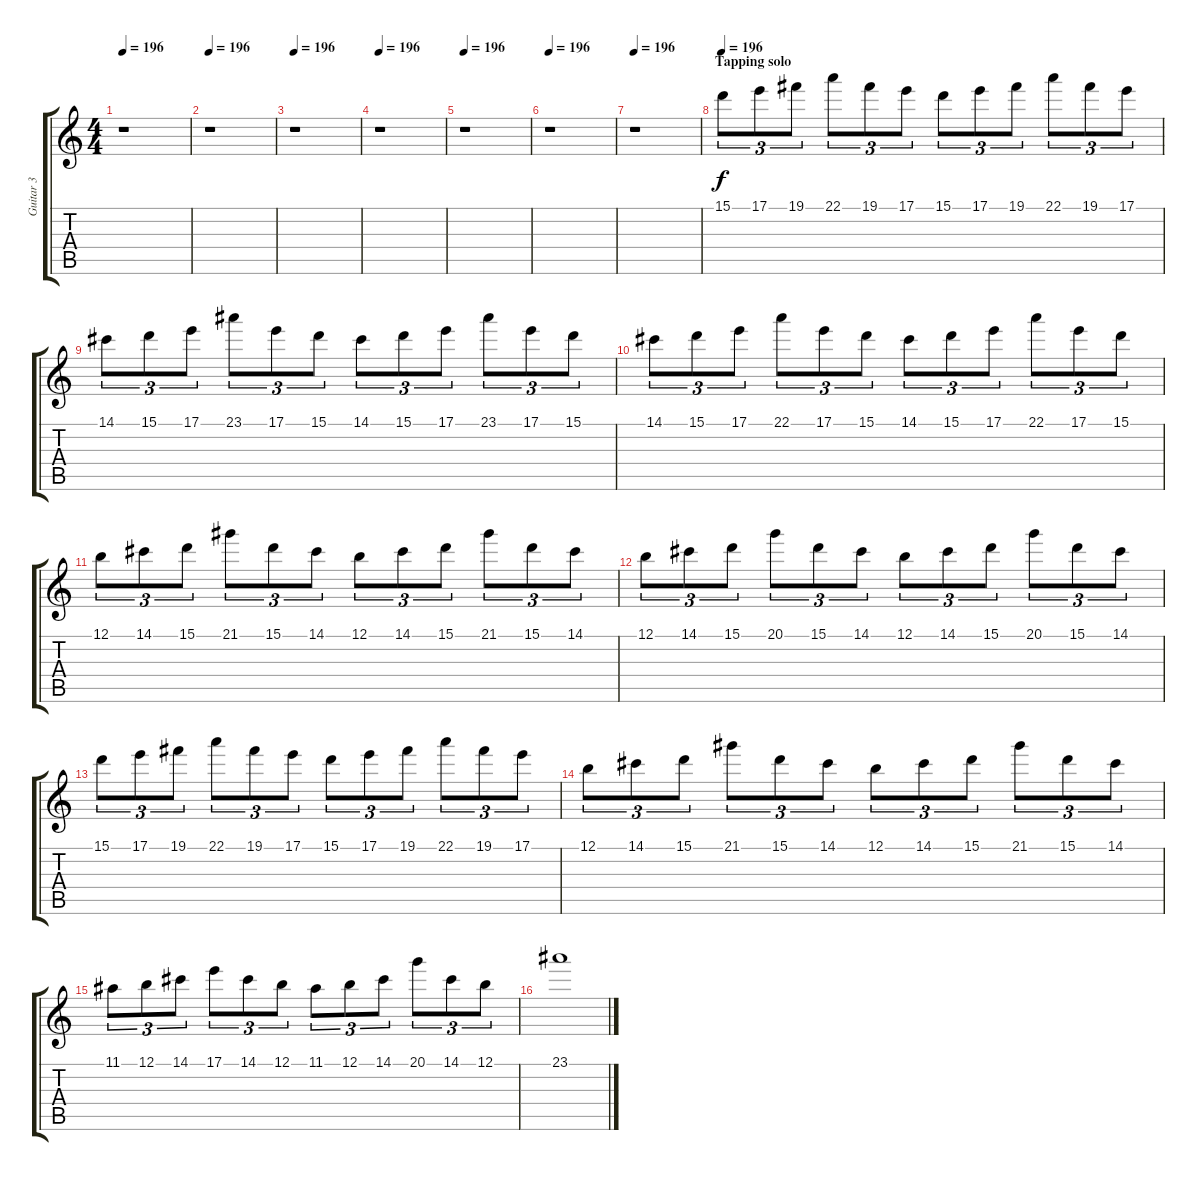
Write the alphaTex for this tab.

\track ("Guitar 3" "Guitar 3") {instrument overdrivenguitar}
\staff {score tabs}
\tuning (B3 Gb3 D3 A2 E2 B1) {hide}
\ts (4 4)
\tempo 196
\clef g2
\ks c
r.1{dy f} |
\tempo 196
r.1 |
\tempo 196
r.1 |
\tempo 196
r.1 |
\tempo 196
r.1 |
\tempo 196
r.1 |
\tempo 196
r.1 |
\section ("" "Tapping solo")
\tempo 196
15.1.8{tu (3 2)} 17.1.8{tu (3 2)} 19.1.8{tu (3 2)} 22.1.8{tu (3 2)} 19.1.8{tu (3 2)} 17.1.8{tu (3 2)} 15.1.8{tu (3 2)} 17.1.8{tu (3 2)} 19.1.8{tu (3 2)} 22.1.8{tu (3 2)} 19.1.8{tu (3 2)} 17.1.8{tu (3 2)} |
14.1.8{tu (3 2)} 15.1.8{tu (3 2)} 17.1.8{tu (3 2)} 23.1.8{tu (3 2)} 17.1.8{tu (3 2)} 15.1.8{tu (3 2)} 14.1.8{tu (3 2)} 15.1.8{tu (3 2)} 17.1.8{tu (3 2)} 23.1.8{tu (3 2)} 17.1.8{tu (3 2)} 15.1.8{tu (3 2)} |
14.1.8{tu (3 2)} 15.1.8{tu (3 2)} 17.1.8{tu (3 2)} 22.1.8{tu (3 2)} 17.1.8{tu (3 2)} 15.1.8{tu (3 2)} 14.1.8{tu (3 2)} 15.1.8{tu (3 2)} 17.1.8{tu (3 2)} 22.1.8{tu (3 2)} 17.1.8{tu (3 2)} 15.1.8{tu (3 2)} |
12.1.8{tu (3 2)} 14.1.8{tu (3 2)} 15.1.8{tu (3 2)} 21.1.8{tu (3 2)} 15.1.8{tu (3 2)} 14.1.8{tu (3 2)} 12.1.8{tu (3 2)} 14.1.8{tu (3 2)} 15.1.8{tu (3 2)} 21.1.8{tu (3 2)} 15.1.8{tu (3 2)} 14.1.8{tu (3 2)} |
12.1.8{tu (3 2)} 14.1.8{tu (3 2)} 15.1.8{tu (3 2)} 20.1.8{tu (3 2)} 15.1.8{tu (3 2)} 14.1.8{tu (3 2)} 12.1.8{tu (3 2)} 14.1.8{tu (3 2)} 15.1.8{tu (3 2)} 20.1.8{tu (3 2)} 15.1.8{tu (3 2)} 14.1.8{tu (3 2)} |
15.1.8{tu (3 2)} 17.1.8{tu (3 2)} 19.1.8{tu (3 2)} 22.1.8{tu (3 2)} 19.1.8{tu (3 2)} 17.1.8{tu (3 2)} 15.1.8{tu (3 2)} 17.1.8{tu (3 2)} 19.1.8{tu (3 2)} 22.1.8{tu (3 2)} 19.1.8{tu (3 2)} 17.1.8{tu (3 2)} |
12.1.8{tu (3 2)} 14.1.8{tu (3 2)} 15.1.8{tu (3 2)} 21.1.8{tu (3 2)} 15.1.8{tu (3 2)} 14.1.8{tu (3 2)} 12.1.8{tu (3 2)} 14.1.8{tu (3 2)} 15.1.8{tu (3 2)} 21.1.8{tu (3 2)} 15.1.8{tu (3 2)} 14.1.8{tu (3 2)} |
11.1.8{tu (3 2)} 12.1.8{tu (3 2)} 14.1.8{tu (3 2)} 17.1.8{tu (3 2)} 14.1.8{tu (3 2)} 12.1.8{tu (3 2)} 11.1.8{tu (3 2)} 12.1.8{tu (3 2)} 14.1.8{tu (3 2)} 20.1.8{tu (3 2)} 14.1.8{tu (3 2)} 12.1.8{tu (3 2)} |
23.1.1
